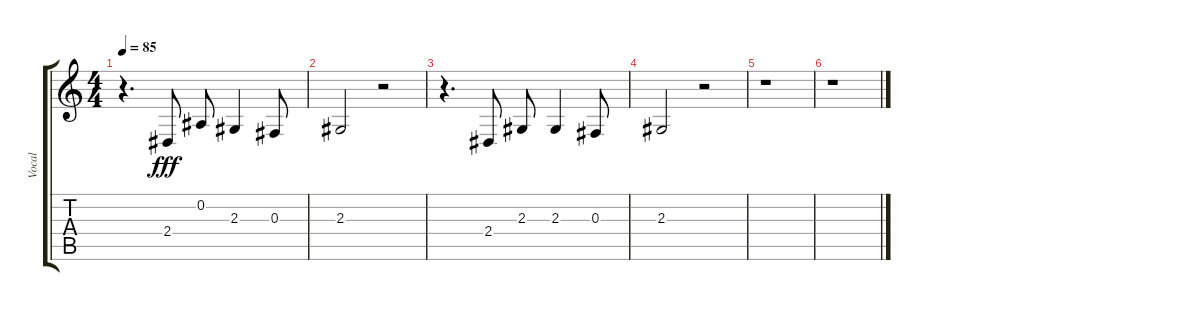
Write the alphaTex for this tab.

\track ("Vocal" "Vocal") {instrument synthvoice}
\staff {score tabs}
\tuning (Eb4 Bb3 Gb3 Db3 Ab2 Eb2) {hide}
\ts (4 4)
\tempo 85
\clef g2
\ks c
r.4{d dy fff} 2.4.8 0.2.8 2.3.4 0.3.8 |
2.3.2 r.2 |
r.4{d} 2.4.8 2.3.8 2.3.4 0.3.8 |
2.3.2 r.2 |
r.1 |
r.1
